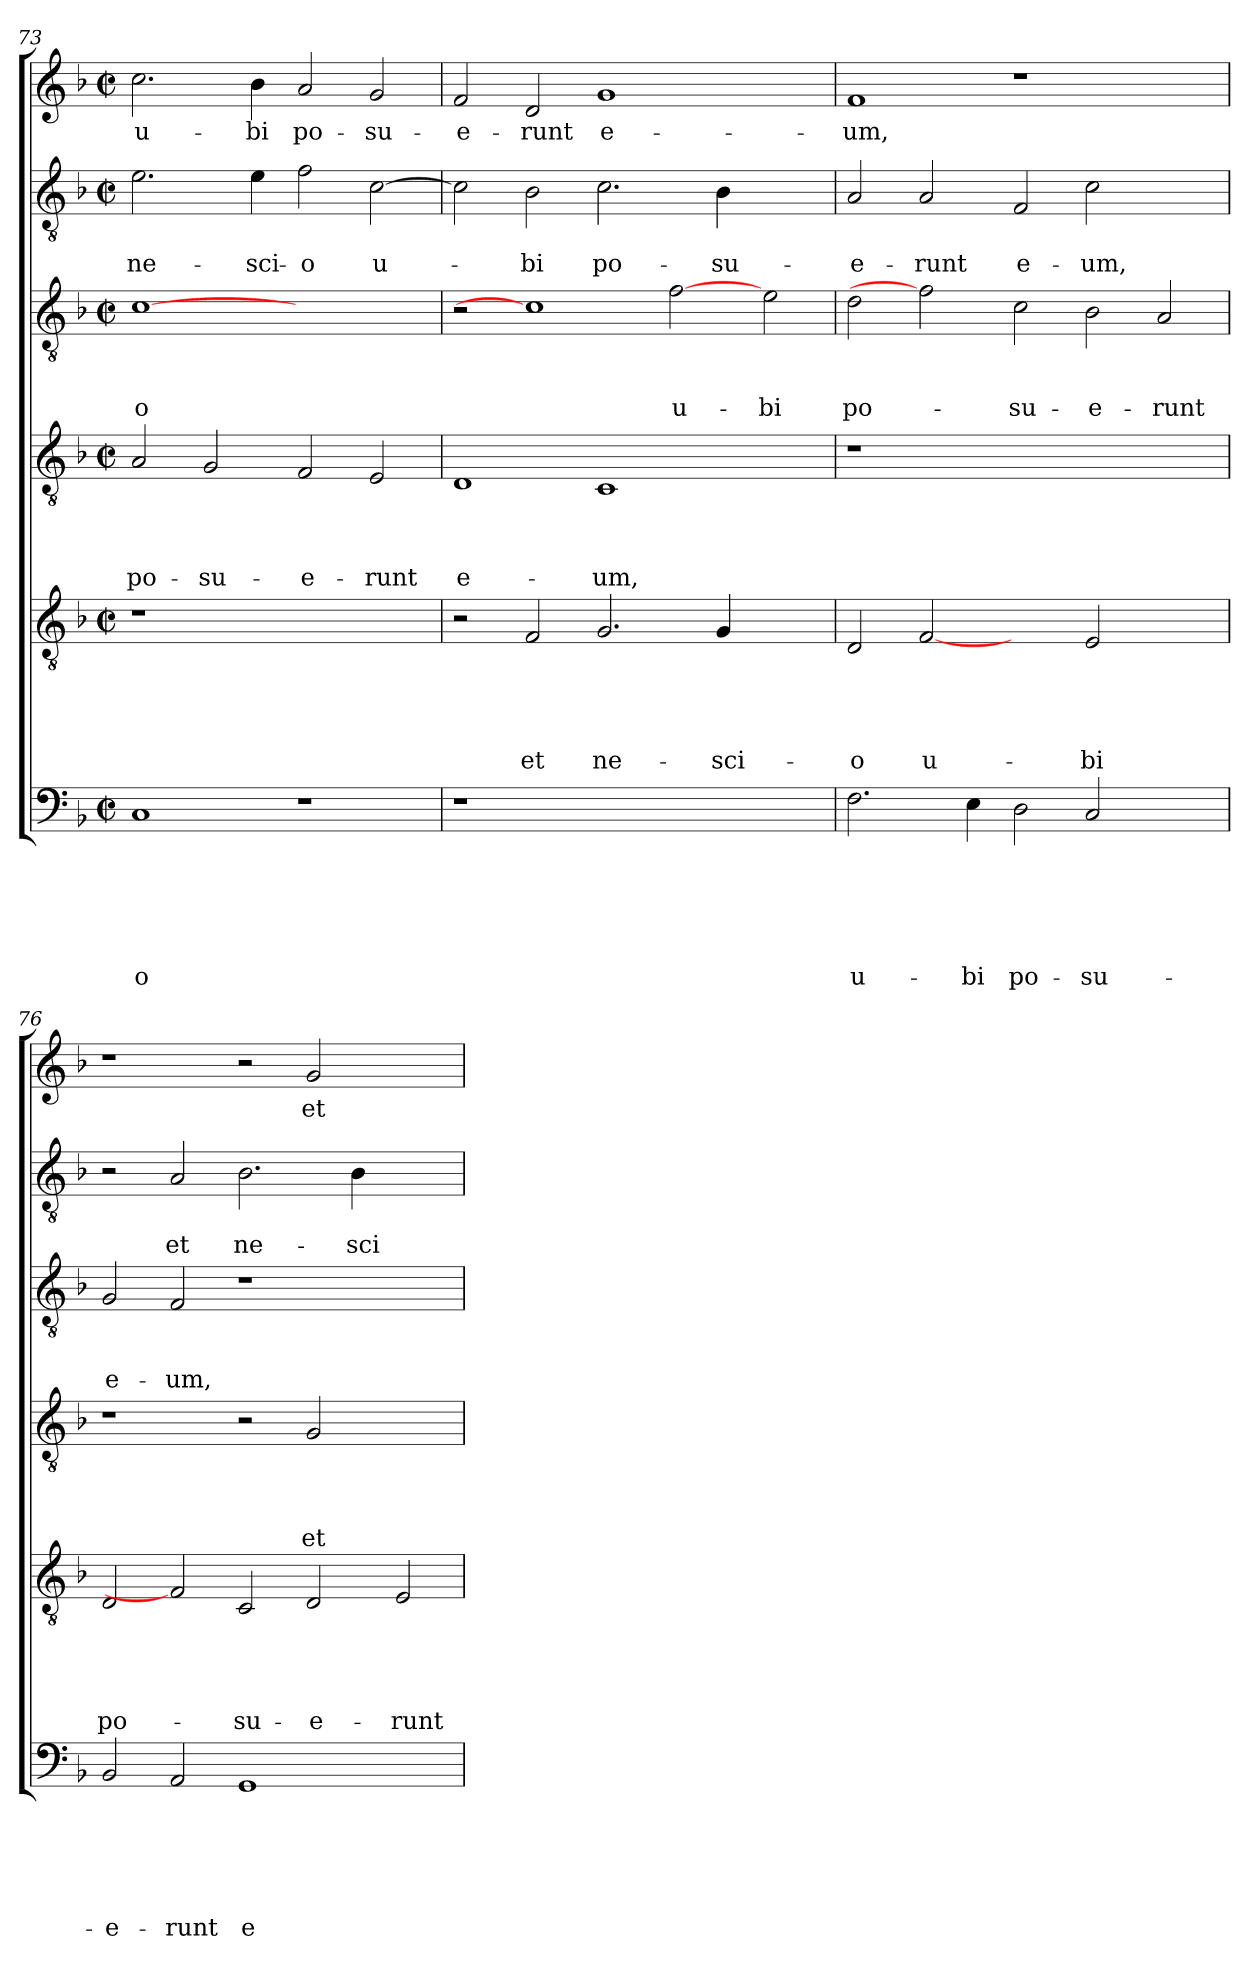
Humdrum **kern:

**kern	**text	**text	**text	**text	**text	**text	**kern	**text	**text	**text	**text	**text	**kern	**text	**text	**text	**text	**kern	**text	**text	**text	**kern	**text	**text	**kern	**text
*part6	*part6	*part6	*part6	*part6	*part6	*part6	*part5	*part5	*part5	*part5	*part5	*part5	*part4	*part4	*part4	*part4	*part4	*part3	*part3	*part3	*part3	*part2	*part2	*part2	*part1	*part1
*staff6	*staff6	*staff6	*staff6	*staff6	*staff6	*staff6	*staff5	*staff5	*staff5	*staff5	*staff5	*staff5	*staff4	*staff4	*staff4	*staff4	*staff4	*staff3	*staff3	*staff3	*staff3	*staff2	*staff2	*staff2	*staff1	*staff1
!!LO:PB:g=z
*clefF4	*	*	*	*	*	*	*clefGv2	*	*	*	*	*	*clefGv2	*	*	*	*	*clefGv2	*	*	*	*clefGv2	*	*	*clefG2	*
*k[b-]	*	*	*	*	*	*	*k[b-]	*	*	*	*	*	*k[b-]	*	*	*	*	*k[b-]	*	*	*	*k[b-]	*	*	*k[b-]	*
*F:	*	*	*	*	*	*	*F:	*	*	*	*	*	*F:	*	*	*	*	*F:	*	*	*	*F:	*	*	*F:	*
*M2/2	*	*	*	*	*	*	*M2/2	*	*	*	*	*	*M2/2	*	*	*	*	*M2/2	*	*	*	*M2/2	*	*	*M2/2	*
*met(c|)	*	*	*	*	*	*	*met(c|)	*	*	*	*	*	*met(c|)	*	*	*	*	*met(c|)	*	*	*	*met(c|)	*	*	*met(c|)	*
=73	=73	=73	=73	=73	=73	=73	=73	=73	=73	=73	=73	=73	=73	=73	=73	=73	=73	=73	=73	=73	=73	=73	=73	=73	=73	=73
!	!	!	!	!	!	!LO:LY:b	!	!	!	!	!	!	!	!	!	!	!LO:LY:b	!	!	!	!LO:LY:b	!	!	!LO:LY:b	!	!LO:LY:b
1C	.	.	.	.	.	-o	1r	.	.	.	.	.	2A/	.	.	.	po-	[1c	.	.	-o	2.e\	.	ne-	2.cc\	u-
!	!	!	!	!	!	!	!	!	!	!	!	!	!	!	!	!	!LO:LY:b	!	!	!	!	!	!	!	!	!
.	.	.	.	.	.	.	.	.	.	.	.	.	2G/	.	.	.	-su-	.	.	.	.	.	.	.	.	.
!	!	!	!	!	!	!	!	!	!	!	!	!	!	!	!	!	!	!	!	!	!	!	!	!LO:LY:b	!	!LO:LY:b
.	.	.	.	.	.	.	.	.	.	.	.	.	.	.	.	.	.	.	.	.	.	4e\	.	-sci-	4b-\	-bi
!	!	!	!	!	!	!	!	!	!	!	!	!	!	!	!	!	!LO:LY:b	!	!	!	!	!	!	!LO:LY:b	!	!LO:LY:b
1r	.	.	.	.	.	.	1ryy	.	.	.	.	.	2F/	.	.	.	-e-	1ryy	.	.	.	2f\	.	-o	2a/	po-
!	!	!	!	!	!	!	!	!	!	!	!	!	!	!	!	!	!LO:LY:b	!	!	!	!	!	!	!LO:LY:b	!	!LO:LY:b
.	.	.	.	.	.	.	.	.	.	.	.	.	2E/	.	.	.	-runt	.	.	.	.	[2c\	.	u-	2g/	-su-
=74	=74	=74	=74	=74	=74	=74	=74	=74	=74	=74	=74	=74	=74	=74	=74	=74	=74	=74	=74	=74	=74	=74	=74	=74	=74	=74
!	!	!	!	!	!	!	!	!	!	!	!	!	!	!	!	!	!LO:LY:b	!	!	!	!	!	!	!	!	!LO:LY:b
1r	.	.	.	.	.	.	2r	.	.	.	.	.	1D	.	.	.	e-	2r	.	.	.	2c\]	.	.	2f/	-e-
!	!	!	!	!	!	!	!	!	!	!	!	!LO:LY:b	!	!	!	!	!	!	!	!	!	!	!	!LO:LY:b	!	!LO:LY:b
.	.	.	.	.	.	.	2F/	.	.	.	.	et	.	.	.	.	.	1c]	.	.	.	2B-\	.	-bi	2d/	-runt
!	!	!	!	!	!	!	!	!	!	!	!	!LO:LY:b	!	!	!	!	!LO:LY:b	!	!	!	!	!	!	!LO:LY:b	!	!LO:LY:b
1.ryy	.	.	.	.	.	.	2.G/	.	.	.	.	ne-	1C	.	.	.	-um,	.	.	.	.	2.c\	.	po-	1g	e-
!	!	!	!	!	!	!	!	!	!	!	!	!	!	!	!	!	!	!	!	!	!LO:LY:b	!	!	!	!	!
.	.	.	.	.	.	.	.	.	.	.	.	.	.	.	.	.	.	[2f	.	.	u-	.	.	.	.	.
!	!	!	!	!	!	!	!	!	!	!	!	!LO:LY:b	!	!	!	!	!	!	!	!	!	!	!	!LO:LY:b	!	!
.	.	.	.	.	.	.	4G/	.	.	.	.	-sci-	.	.	.	.	.	.	.	.	.	4B-\	.	-su-	.	.
!	!	!	!	!	!	!	!	!	!	!	!	!	!	!	!	!	!	!	!	!	!LO:LY:b	!	!	!	!	!
.	.	.	.	.	.	.	2ryy	.	.	.	.	.	2ryy	.	.	.	.	2e\	.	.	-bi	2ryy	.	.	2ryy	.
=75	=75	=75	=75	=75	=75	=75	=75	=75	=75	=75	=75	=75	=75	=75	=75	=75	=75	=75	=75	=75	=75	=75	=75	=75	=75	=75
!	!	!	!	!	!	!LO:LY:b	!	!	!	!	!	!LO:LY:b	!	!	!	!	!	!	!	!	!LO:LY:b	!	!	!LO:LY:b	!	!LO:LY:b
2.F\	.	.	.	.	.	u-	2D/	.	.	.	.	-o	1r	.	.	.	.	2d\	.	.	po-	2A/	.	-e-	1f	-um,
!	!	!	!	!	!	!	!	!	!	!	!	!LO:LY:b	!	!	!	!	!	!	!	!	!	!	!	!LO:LY:b	!	!
.	.	.	.	.	.	.	[2F	.	.	.	.	u-	.	.	.	.	.	2f]	.	.	.	2A/	.	-runt	.	.
!	!	!	!	!	!	!LO:LY:b	!	!	!	!	!	!	!	!	!	!	!	!	!	!	!	!	!	!	!	!
4E\	.	.	.	.	.	-bi	.	.	.	.	.	.	.	.	.	.	.	.	.	.	.	.	.	.	.	.
!	!	!	!	!	!	!LO:LY:b	!	!	!	!	!	!	!	!	!	!	!	!	!	!	!LO:LY:b	!	!	!LO:LY:b	!	!
2D\	.	.	.	.	.	po-	2ryy	.	.	.	.	.	1.ryy	.	.	.	.	2c\	.	.	-su-	2F/	.	e-	1r	.
!	!	!	!	!	!	!LO:LY:b	!	!	!	!	!	!LO:LY:b	!	!	!	!	!	!	!	!	!LO:LY:b	!	!	!LO:LY:b	!	!
2C/	.	.	.	.	.	-su-	2E/	.	.	.	.	-bi	.	.	.	.	.	2B-\	.	.	-e-	2c\	.	-um,	.	.
!	!	!	!	!	!	!	!	!	!	!	!	!	!	!	!	!	!	!	!	!	!LO:LY:b	!	!	!	!	!
2ryy	.	.	.	.	.	.	2ryy	.	.	.	.	.	.	.	.	.	.	2A/	.	.	-runt	2ryy	.	.	2ryy	.
=76	=76	=76	=76	=76	=76	=76	=76	=76	=76	=76	=76	=76	=76	=76	=76	=76	=76	=76	=76	=76	=76	=76	=76	=76	=76	=76
!	!	!	!	!	!	!LO:LY:b	!	!	!	!	!	!LO:LY:b	!	!	!	!	!	!	!	!	!LO:LY:b	!	!	!	!	!
2BB-/	.	.	.	.	.	-e-	2D/	.	.	.	.	po-	1r	.	.	.	.	2G/	.	.	e-	2r	.	.	1r	.
!	!	!	!	!	!	!LO:LY:b	!	!	!	!	!	!	!	!	!	!	!	!	!	!	!LO:LY:b	!	!	!LO:LY:b	!	!
2AA/	.	.	.	.	.	-runt	2F]	.	.	.	.	.	.	.	.	.	.	2F/	.	.	-um,	2A/	.	et	.	.
!	!	!	!	!	!	!LO:LY:b	!	!	!	!	!	!LO:LY:b	!	!	!	!	!	!	!	!	!	!	!	!LO:LY:b	!	!
1GG	.	.	.	.	.	e-	2C/	.	.	.	.	-su-	2r	.	.	.	.	1r	.	.	.	2.B-\	.	ne-	2r	.
!	!	!	!	!	!	!	!	!	!	!	!	!LO:LY:b	!	!	!	!	!LO:LY:b	!	!	!	!	!	!	!	!	!LO:LY:b
.	.	.	.	.	.	.	2D/	.	.	.	.	-e-	2G/	.	.	.	et	.	.	.	.	.	.	.	2g/	et
!	!	!	!	!	!	!	!	!	!	!	!	!	!	!	!	!	!	!	!	!	!	!	!	!LO:LY:b	!	!
.	.	.	.	.	.	.	.	.	.	.	.	.	.	.	.	.	.	.	.	.	.	4B-\	.	-sci-	.	.
!	!	!	!	!	!	!	!	!	!	!	!	!LO:LY:b	!	!	!	!	!	!	!	!	!	!	!	!	!	!
2ryy	.	.	.	.	.	.	2E/	.	.	.	.	-runt	2ryy	.	.	.	.	2ryy	.	.	.	2ryy	.	.	2ryy	.
=	=	=	=	=	=	=	=	=	=	=	=	=	=	=	=	=	=	=	=	=	=	=	=	=	=	=
*-	*-	*-	*-	*-	*-	*-	*-	*-	*-	*-	*-	*-	*-	*-	*-	*-	*-	*-	*-	*-	*-	*-	*-	*-	*-	*-
